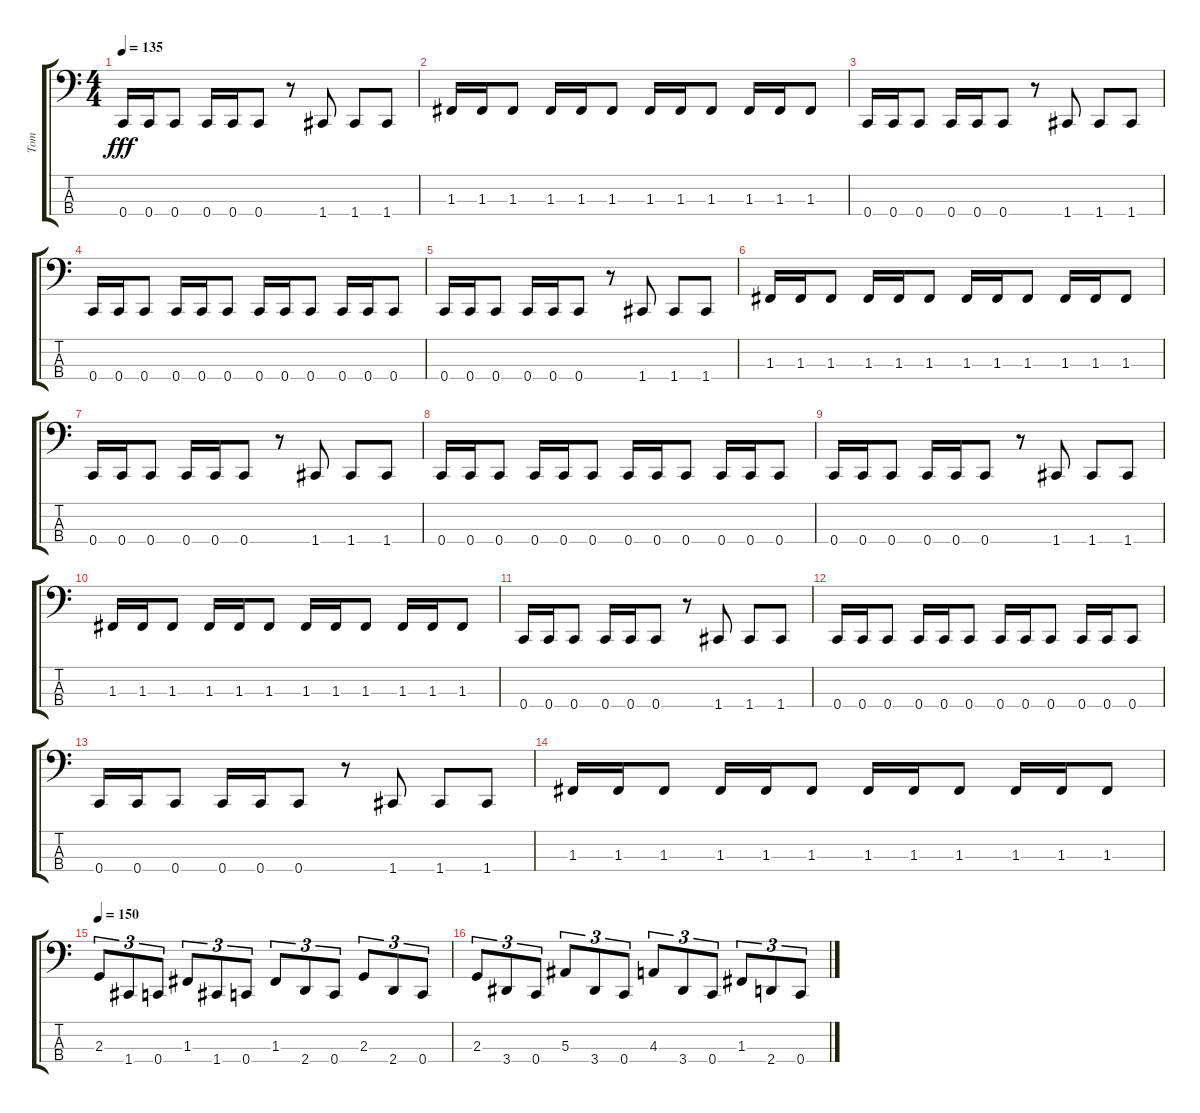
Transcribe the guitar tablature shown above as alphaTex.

\track ("Tom" "Tom") {instrument electricbasspick}
\staff {score tabs}
\tuning (Eb2 Bb1 F1 C1) {hide}
\ts (4 4)
\tempo 135
\clef f4
\ks c
0.4.16{dy fff} 0.4.16 0.4.8 0.4.16 0.4.16 0.4.8 r.8 1.4.8 1.4.8 1.4.8 |
1.3.16 1.3.16 1.3.8 1.3.16 1.3.16 1.3.8 1.3.16 1.3.16 1.3.8 1.3.16 1.3.16 1.3.8 |
0.4.16 0.4.16 0.4.8 0.4.16 0.4.16 0.4.8 r.8 1.4.8 1.4.8 1.4.8 |
0.4.16 0.4.16 0.4.8 0.4.16 0.4.16 0.4.8 0.4.16 0.4.16 0.4.8 0.4.16 0.4.16 0.4.8 |
0.4.16 0.4.16 0.4.8 0.4.16 0.4.16 0.4.8 r.8 1.4.8 1.4.8 1.4.8 |
1.3.16 1.3.16 1.3.8 1.3.16 1.3.16 1.3.8 1.3.16 1.3.16 1.3.8 1.3.16 1.3.16 1.3.8 |
0.4.16 0.4.16 0.4.8 0.4.16 0.4.16 0.4.8 r.8 1.4.8 1.4.8 1.4.8 |
0.4.16 0.4.16 0.4.8 0.4.16 0.4.16 0.4.8 0.4.16 0.4.16 0.4.8 0.4.16 0.4.16 0.4.8 |
0.4.16 0.4.16 0.4.8 0.4.16 0.4.16 0.4.8 r.8 1.4.8 1.4.8 1.4.8 |
1.3.16 1.3.16 1.3.8 1.3.16 1.3.16 1.3.8 1.3.16 1.3.16 1.3.8 1.3.16 1.3.16 1.3.8 |
0.4.16 0.4.16 0.4.8 0.4.16 0.4.16 0.4.8 r.8 1.4.8 1.4.8 1.4.8 |
0.4.16 0.4.16 0.4.8 0.4.16 0.4.16 0.4.8 0.4.16 0.4.16 0.4.8 0.4.16 0.4.16 0.4.8 |
0.4.16 0.4.16 0.4.8 0.4.16 0.4.16 0.4.8 r.8 1.4.8 1.4.8 1.4.8 |
1.3.16 1.3.16 1.3.8 1.3.16 1.3.16 1.3.8 1.3.16 1.3.16 1.3.8 1.3.16 1.3.16 1.3.8 |
\tempo 150
2.3.8{tu (3 2)} 1.4.8{tu (3 2)} 0.4.8{tu (3 2)} 1.3.8{tu (3 2)} 1.4.8{tu (3 2)} 0.4.8{tu (3 2)} 1.3.8{tu (3 2)} 2.4.8{tu (3 2)} 0.4.8{tu (3 2)} 2.3.8{tu (3 2)} 2.4.8{tu (3 2)} 0.4.8{tu (3 2)} |
2.3.8{tu (3 2)} 3.4.8{tu (3 2)} 0.4.8{tu (3 2)} 5.3.8{tu (3 2)} 3.4.8{tu (3 2)} 0.4.8{tu (3 2)} 4.3.8{tu (3 2)} 3.4.8{tu (3 2)} 0.4.8{tu (3 2)} 1.3.8{tu (3 2)} 2.4.8{tu (3 2)} 0.4.8{tu (3 2)}
